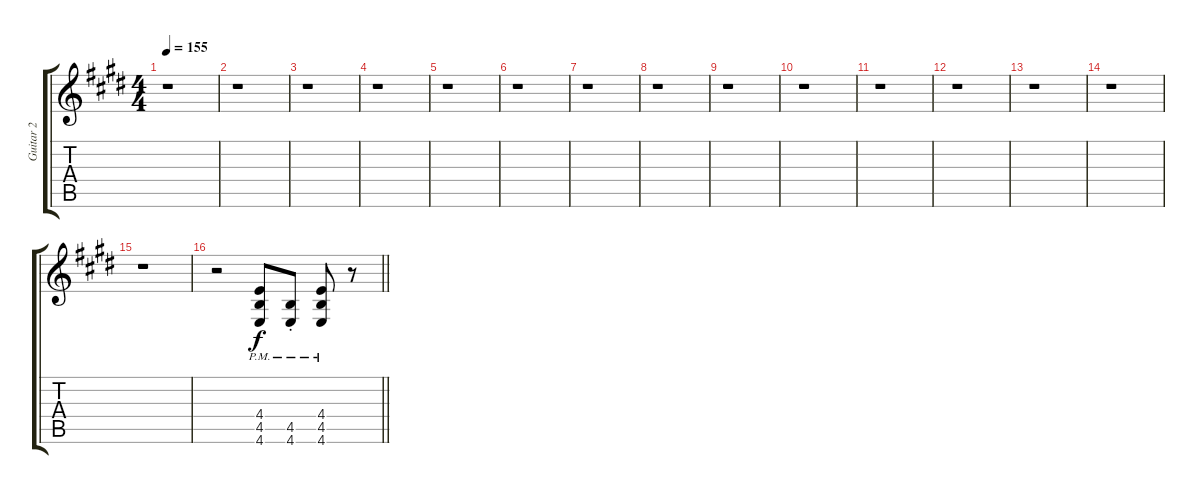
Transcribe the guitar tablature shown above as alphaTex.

\track ("Guitar 2" "Guitar 2") {instrument distortionguitar}
\staff {score tabs}
\tuning (D4 A3 F3 C3 G2 C2) {hide}
\ts (4 4)
\tempo 155
\clef g2
\ks e
r.1{dy f instrument distortionguitar} |
r.1 |
r.1 |
r.1 |
r.1 |
r.1 |
r.1 |
r.1 |
r.1 |
r.1 |
r.1 |
r.1 |
r.1 |
r.1 |
r.1 |
\barLineRight lightlight
r.2 (4.4{pm} 4.5{pm} 4.6{pm}).8 (4.5{pm st} 4.6{pm st}).8 (4.4{pm} 4.5{pm} 4.6{pm}).8 r.8
